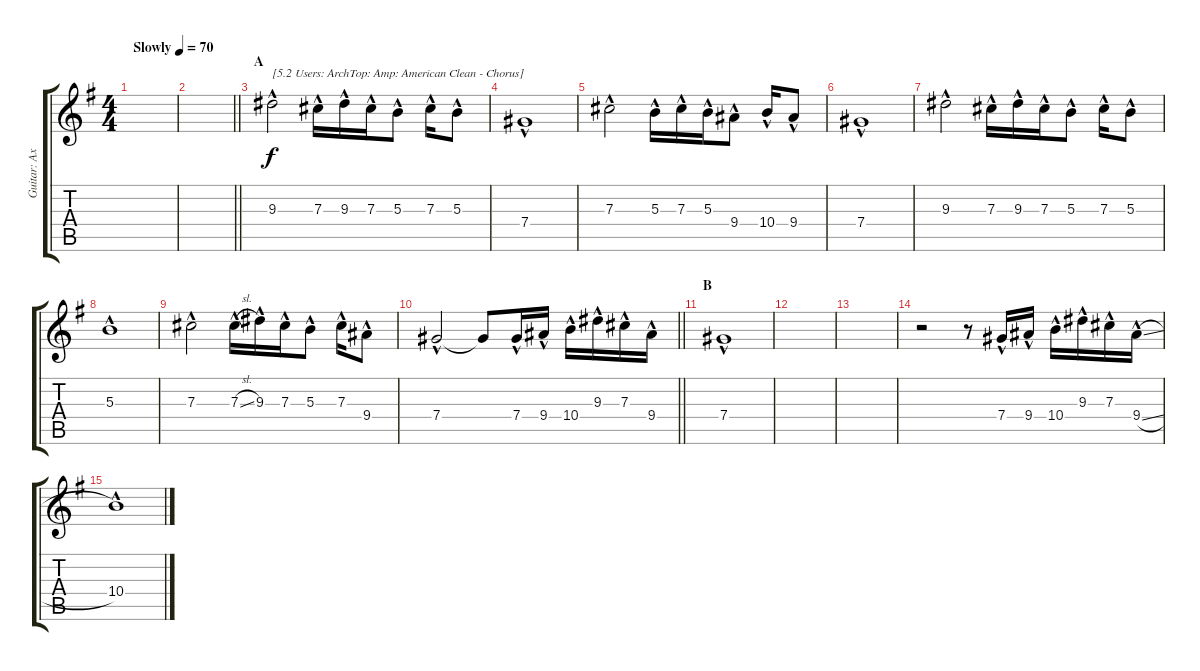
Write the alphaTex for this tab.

\track ("Guitar: Axel" "Guitar: Ax") {instrument electricguitarjazz}
\staff {score tabs}
\tuning (Eb4 Bb3 Gb3 Db3 Ab2 Eb2) {hide}
\ts (4 4)
\tempo (70 "Slowly")
\clef g2
\ks g
|
\barLineRight lightlight
|
\section ("" "A")
9.3{hac}.2{txt "[5.2 Users: ArchTop: Amp: American Clean - Chorus]"} 7.3{hac}.16 9.3{hac}.16 7.3{hac}.16 5.3{hac}.8 7.3{hac}.16 5.3{hac}.8 |
7.4{hac}.1 |
7.3{hac}.2 5.3{hac}.16 7.3{hac}.16 5.3{hac}.16 9.4{hac}.8 10.4{hac}.16 9.4{hac}.8 |
7.4{hac}.1 |
9.3{hac}.2 7.3{hac}.16 9.3{hac}.16 7.3{hac}.16 5.3{hac}.8 7.3{hac}.16 5.3{hac}.8 |
5.3{hac}.1 |
7.3{hac}.2 7.3{sl hac}.16 9.3{hac}.16 7.3{hac}.16 5.3{hac}.8 7.3{hac}.16 9.4{hac}.8 |
\barLineRight lightlight
7.4{hac}.2 7.4{t}.8 7.4{hac}.16 9.4{hac}.16 10.4{hac}.16 9.3{hac}.16 7.3{hac}.16 9.4{hac}.16 |
\section ("" "B")
7.4{hac}.1 |
|
|
r.2 r.8 7.4{hac}.16 9.4{hac}.16 10.4{hac}.16 9.3{hac}.16 7.3{hac}.16 9.4{sl hac}.16 |
10.4{hac}.1
